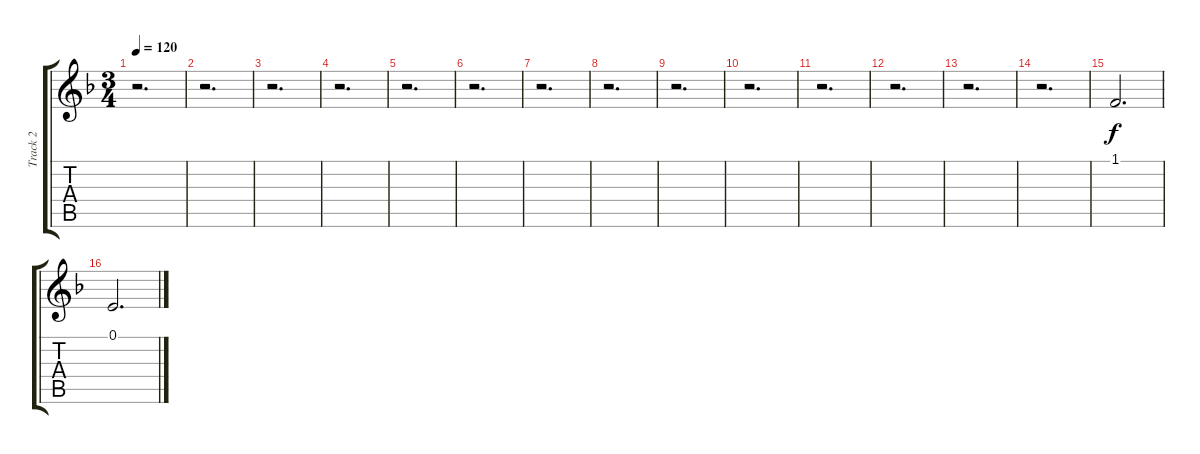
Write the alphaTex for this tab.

\track ("Track 2" "Track 2") {instrument cello}
\staff {score tabs}
\tuning (E4 B3 G3 D3 A2 E2) {hide}
\ts (3 4)
\tempo 120
\clef g2
\ks dminor
r.2{d dy f} |
r.2{d} |
r.2{d} |
r.2{d} |
r.2{d} |
r.2{d} |
r.2{d} |
r.2{d} |
r.2{d} |
r.2{d} |
r.2{d} |
r.2{d} |
r.2{d} |
r.2{d} |
1.1.2{d} |
0.1.2{d}
